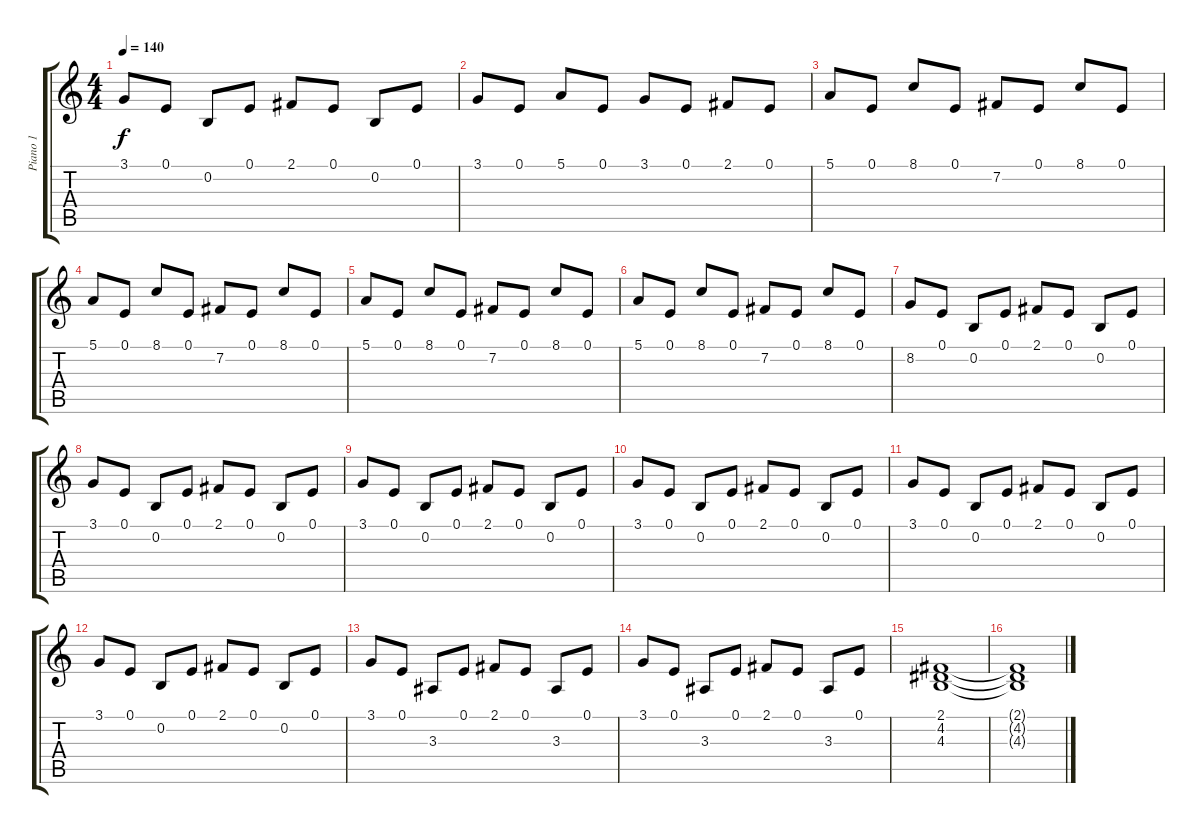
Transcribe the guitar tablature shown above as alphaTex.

\track ("Piano 1" "Piano 1") {instrument acousticgrandpiano}
\staff {score tabs}
\tuning (E4 B3 G3 D3 A2 E2) {hide}
\ts (4 4)
\tempo 140
\clef g2
\ks c
3.1.8{dy f} 0.1.8 0.2.8 0.1.8 2.1.8 0.1.8 0.2.8 0.1.8 |
3.1.8 0.1.8 5.1.8 0.1.8 3.1.8 0.1.8 2.1.8 0.1.8 |
5.1.8 0.1.8 8.1.8 0.1.8 7.2.8 0.1.8 8.1.8 0.1.8 |
5.1.8 0.1.8 8.1.8 0.1.8 7.2.8 0.1.8 8.1.8 0.1.8 |
5.1.8 0.1.8 8.1.8 0.1.8 7.2.8 0.1.8 8.1.8 0.1.8 |
5.1.8 0.1.8 8.1.8 0.1.8 7.2.8 0.1.8 8.1.8 0.1.8 |
8.2.8 0.1.8 0.2.8 0.1.8 2.1.8 0.1.8 0.2.8 0.1.8 |
3.1.8 0.1.8 0.2.8 0.1.8 2.1.8 0.1.8 0.2.8 0.1.8 |
3.1.8 0.1.8 0.2.8 0.1.8 2.1.8 0.1.8 0.2.8 0.1.8 |
3.1.8 0.1.8 0.2.8 0.1.8 2.1.8 0.1.8 0.2.8 0.1.8 |
3.1.8 0.1.8 0.2.8 0.1.8 2.1.8 0.1.8 0.2.8 0.1.8 |
3.1.8 0.1.8 0.2.8 0.1.8 2.1.8 0.1.8 0.2.8 0.1.8 |
3.1.8 0.1.8 3.3.8 0.1.8 2.1.8 0.1.8 3.3.8 0.1.8 |
3.1.8 0.1.8 3.3.8 0.1.8 2.1.8 0.1.8 3.3.8 0.1.8 |
(2.1 4.2 4.3).1 |
(2.1{t} 4.2{t} 4.3{t}).1
